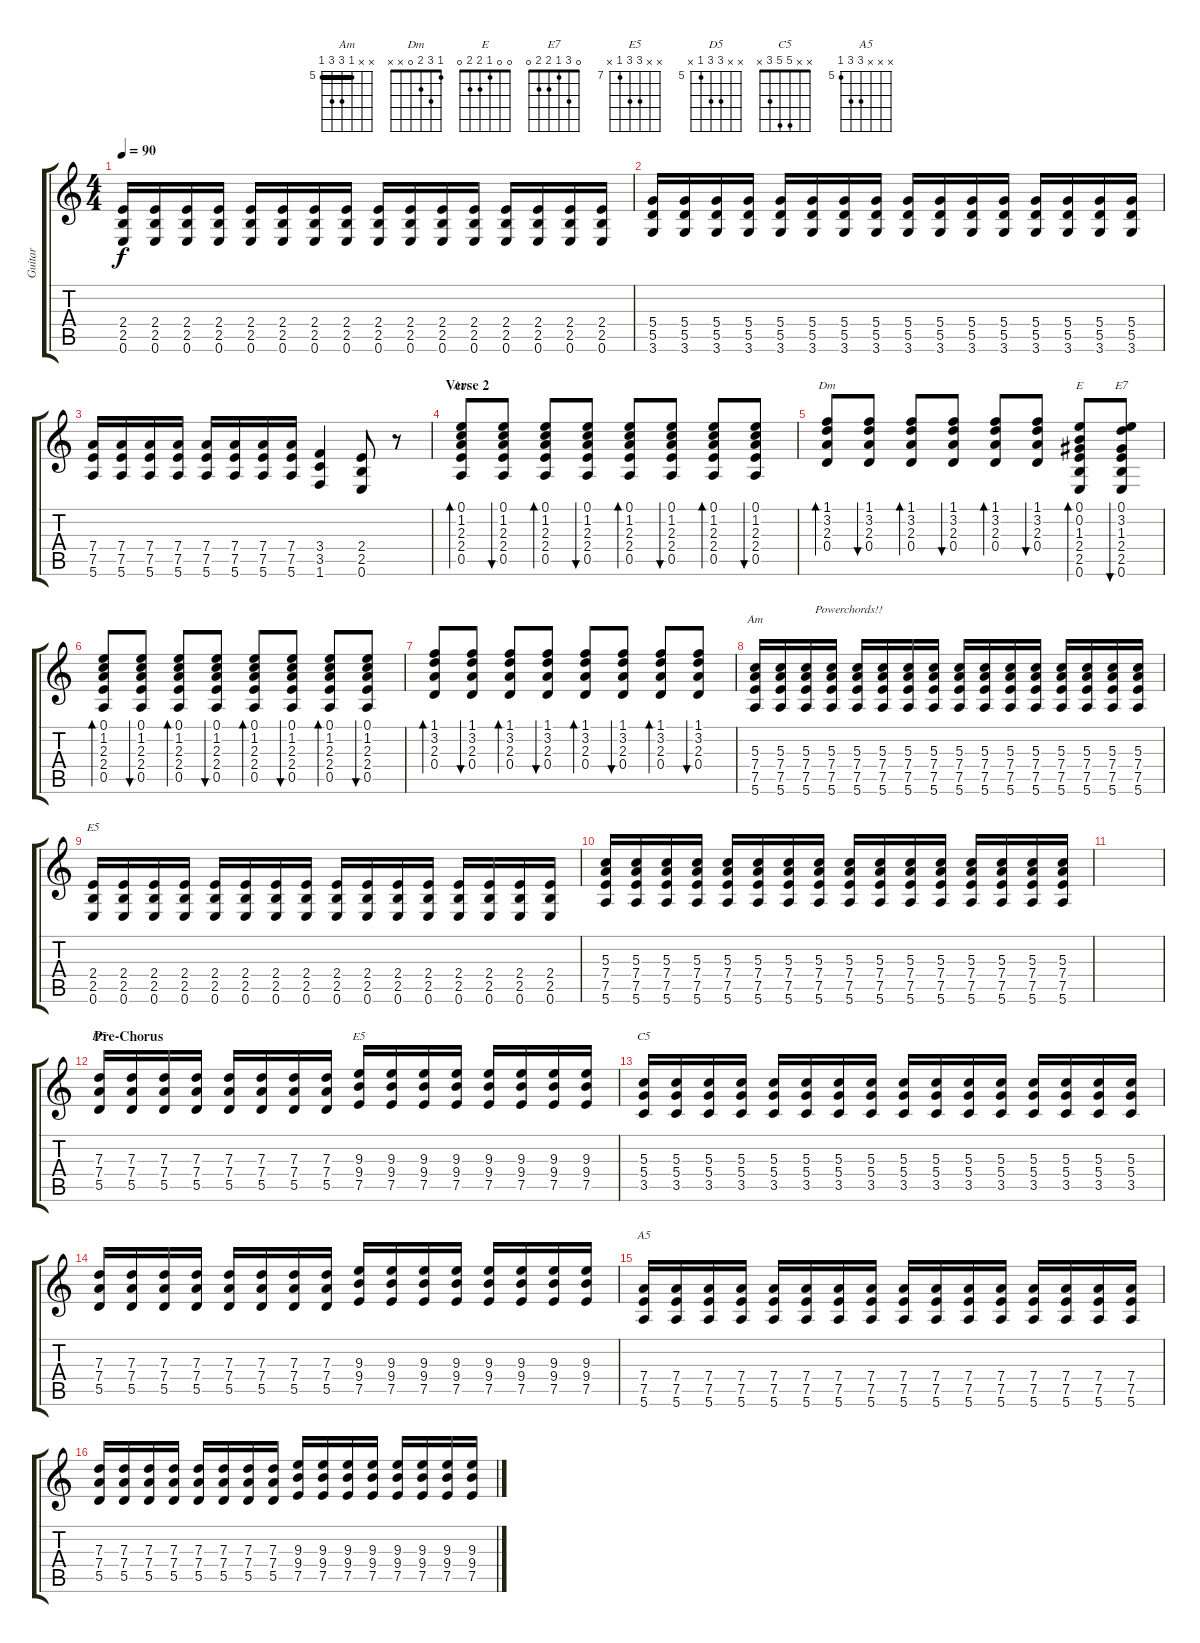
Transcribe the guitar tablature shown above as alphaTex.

\track ("Guitar" "Guitar") {instrument electricguitarclean}
\staff {score tabs}
\tuning (E4 B3 G3 D3 A2 E2) {hide}
\chord ("Am" 0 1 2 2 0 x)
\chord ("Dm" 1 3 2 0 x x)
\chord ("E" 0 0 1 2 2 0)
\chord ("E7" 0 3 1 2 2 0)
\chord ("Am" x x 5 7 7 5) {firstfret 5 barre 5}
\chord ("E5" x x x 2 2 0)
\chord ("D5" x x 7 7 5 x) {firstfret 5 barre 5}
\chord ("E5" x x 9 9 7 x) {firstfret 7 barre 7}
\chord ("C5" x x 5 5 3 x) {barre 3}
\chord ("A5" x x x 7 7 5) {firstfret 5 barre 5}
\ts (4 4)
\tempo 90
\clef g2
\ks c
(2.4 2.5 0.6).16{dy f} (2.4 2.5 0.6).16 (2.4 2.5 0.6).16 (2.4 2.5 0.6).16 (2.4 2.5 0.6).16 (2.4 2.5 0.6).16 (2.4 2.5 0.6).16 (2.4 2.5 0.6).16 (2.4 2.5 0.6).16 (2.4 2.5 0.6).16 (2.4 2.5 0.6).16 (2.4 2.5 0.6).16 (2.4 2.5 0.6).16 (2.4 2.5 0.6).16 (2.4 2.5 0.6).16 (2.4 2.5 0.6).16 |
(5.4 5.5 3.6).16 (5.4 5.5 3.6).16 (5.4 5.5 3.6).16 (5.4 5.5 3.6).16 (5.4 5.5 3.6).16 (5.4 5.5 3.6).16 (5.4 5.5 3.6).16 (5.4 5.5 3.6).16 (5.4 5.5 3.6).16 (5.4 5.5 3.6).16 (5.4 5.5 3.6).16 (5.4 5.5 3.6).16 (5.4 5.5 3.6).16 (5.4 5.5 3.6).16 (5.4 5.5 3.6).16 (5.4 5.5 3.6).16 |
(7.4 7.5 5.6).16 (7.4 7.5 5.6).16 (7.4 7.5 5.6).16 (7.4 7.5 5.6).16 (7.4 7.5 5.6).16 (7.4 7.5 5.6).16 (7.4 7.5 5.6).16 (7.4 7.5 5.6).16 (3.4 3.5 1.6).4 (2.4 2.5 0.6).8 r.8 |
\section ("" "Verse 2")
(0.1 1.2 2.3 2.4 0.5).8{bd 60 ch "Am" instrument electricguitarclean} (0.1 1.2 2.3 2.4 0.5).8{bu 60} (0.1 1.2 2.3 2.4 0.5).8{bd 60} (0.1 1.2 2.3 2.4 0.5).8{bu 60} (0.1 1.2 2.3 2.4 0.5).8{bd 60} (0.1 1.2 2.3 2.4 0.5).8{bu 60} (0.1 1.2 2.3 2.4 0.5).8{bd 60} (0.1 1.2 2.3 2.4 0.5).8{bu 60} |
(1.1 3.2 2.3 0.4).8{bd 60 ch "Dm"} (1.1 3.2 2.3 0.4).8{bu 60} (1.1 3.2 2.3 0.4).8{bd 60} (1.1 3.2 2.3 0.4).8{bu 60} (1.1 3.2 2.3 0.4).8{bd 60} (1.1 3.2 2.3 0.4).8{bu 60} (0.1 0.2 1.3 2.4 2.5 0.6).8{bd 60 ch "E"} (0.1 3.2 1.3 2.4 2.5 0.6).8{bu 60 ch "E7"} |
(0.1 1.2 2.3 2.4 0.5).8{bd 60} (0.1 1.2 2.3 2.4 0.5).8{bu 60} (0.1 1.2 2.3 2.4 0.5).8{bd 60} (0.1 1.2 2.3 2.4 0.5).8{bu 60} (0.1 1.2 2.3 2.4 0.5).8{bd 60} (0.1 1.2 2.3 2.4 0.5).8{bu 60} (0.1 1.2 2.3 2.4 0.5).8{bd 60} (0.1 1.2 2.3 2.4 0.5).8{bu 60} |
(1.1 3.2 2.3 0.4).8{bd 60} (1.1 3.2 2.3 0.4).8{bu 60} (1.1 3.2 2.3 0.4).8{bd 60} (1.1 3.2 2.3 0.4).8{bu 60} (1.1 3.2 2.3 0.4).8{bd 60} (1.1 3.2 2.3 0.4).8{bu 60} (1.1 3.2 2.3 0.4).8{bd 60} (1.1 3.2 2.3 0.4).8{bu 60} |
(5.3 7.4 7.5 5.6).16{ch "Am" txt "                    Powerchords!!" volume 12 instrument overdrivenguitar} (5.3 7.4 7.5 5.6).16 (5.3 7.4 7.5 5.6).16 (5.3 7.4 7.5 5.6).16 (5.3 7.4 7.5 5.6).16 (5.3 7.4 7.5 5.6).16 (5.3 7.4 7.5 5.6).16 (5.3 7.4 7.5 5.6).16 (5.3 7.4 7.5 5.6).16 (5.3 7.4 7.5 5.6).16 (5.3 7.4 7.5 5.6).16 (5.3 7.4 7.5 5.6).16 (5.3 7.4 7.5 5.6).16 (5.3 7.4 7.5 5.6).16 (5.3 7.4 7.5 5.6).16 (5.3 7.4 7.5 5.6).16 |
(2.4 2.5 0.6).16{ch "E5"} (2.4 2.5 0.6).16 (2.4 2.5 0.6).16 (2.4 2.5 0.6).16 (2.4 2.5 0.6).16 (2.4 2.5 0.6).16 (2.4 2.5 0.6).16 (2.4 2.5 0.6).16 (2.4 2.5 0.6).16 (2.4 2.5 0.6).16 (2.4 2.5 0.6).16 (2.4 2.5 0.6).16 (2.4 2.5 0.6).16 (2.4 2.5 0.6).16 (2.4 2.5 0.6).16 (2.4 2.5 0.6).16 |
(5.3 7.4 7.5 5.6).16 (5.3 7.4 7.5 5.6).16 (5.3 7.4 7.5 5.6).16 (5.3 7.4 7.5 5.6).16 (5.3 7.4 7.5 5.6).16 (5.3 7.4 7.5 5.6).16 (5.3 7.4 7.5 5.6).16 (5.3 7.4 7.5 5.6).16 (5.3 7.4 7.5 5.6).16 (5.3 7.4 7.5 5.6).16 (5.3 7.4 7.5 5.6).16 (5.3 7.4 7.5 5.6).16 (5.3 7.4 7.5 5.6).16 (5.3 7.4 7.5 5.6).16 (5.3 7.4 7.5 5.6).16 (5.3 7.4 7.5 5.6).16 |
|
\section ("" "Pre-Chorus")
(7.3 7.4 5.5).16{ch "D5"} (7.3 7.4 5.5).16 (7.3 7.4 5.5).16 (7.3 7.4 5.5).16 (7.3 7.4 5.5).16 (7.3 7.4 5.5).16 (7.3 7.4 5.5).16 (7.3 7.4 5.5).16 (9.3 9.4 7.5).16{ch "E5"} (9.3 9.4 7.5).16 (9.3 9.4 7.5).16 (9.3 9.4 7.5).16 (9.3 9.4 7.5).16 (9.3 9.4 7.5).16 (9.3 9.4 7.5).16 (9.3 9.4 7.5).16 |
(5.3 5.4 3.5).16{ch "C5"} (5.3 5.4 3.5).16 (5.3 5.4 3.5).16 (5.3 5.4 3.5).16 (5.3 5.4 3.5).16 (5.3 5.4 3.5).16 (5.3 5.4 3.5).16 (5.3 5.4 3.5).16 (5.3 5.4 3.5).16 (5.3 5.4 3.5).16 (5.3 5.4 3.5).16 (5.3 5.4 3.5).16 (5.3 5.4 3.5).16 (5.3 5.4 3.5).16 (5.3 5.4 3.5).16 (5.3 5.4 3.5).16 |
(7.3 7.4 5.5).16 (7.3 7.4 5.5).16 (7.3 7.4 5.5).16 (7.3 7.4 5.5).16 (7.3 7.4 5.5).16 (7.3 7.4 5.5).16 (7.3 7.4 5.5).16 (7.3 7.4 5.5).16 (9.3 9.4 7.5).16 (9.3 9.4 7.5).16 (9.3 9.4 7.5).16 (9.3 9.4 7.5).16 (9.3 9.4 7.5).16 (9.3 9.4 7.5).16 (9.3 9.4 7.5).16 (9.3 9.4 7.5).16 |
(7.4 7.5 5.6).16{ch "A5"} (7.4 7.5 5.6).16 (7.4 7.5 5.6).16 (7.4 7.5 5.6).16 (7.4 7.5 5.6).16 (7.4 7.5 5.6).16 (7.4 7.5 5.6).16 (7.4 7.5 5.6).16 (7.4 7.5 5.6).16 (7.4 7.5 5.6).16 (7.4 7.5 5.6).16 (7.4 7.5 5.6).16 (7.4 7.5 5.6).16 (7.4 7.5 5.6).16 (7.4 7.5 5.6).16 (7.4 7.5 5.6).16 |
(7.3 7.4 5.5).16 (7.3 7.4 5.5).16 (7.3 7.4 5.5).16 (7.3 7.4 5.5).16 (7.3 7.4 5.5).16 (7.3 7.4 5.5).16 (7.3 7.4 5.5).16 (7.3 7.4 5.5).16 (9.3 9.4 7.5).16 (9.3 9.4 7.5).16 (9.3 9.4 7.5).16 (9.3 9.4 7.5).16 (9.3 9.4 7.5).16 (9.3 9.4 7.5).16 (9.3 9.4 7.5).16 (9.3 9.4 7.5).16
